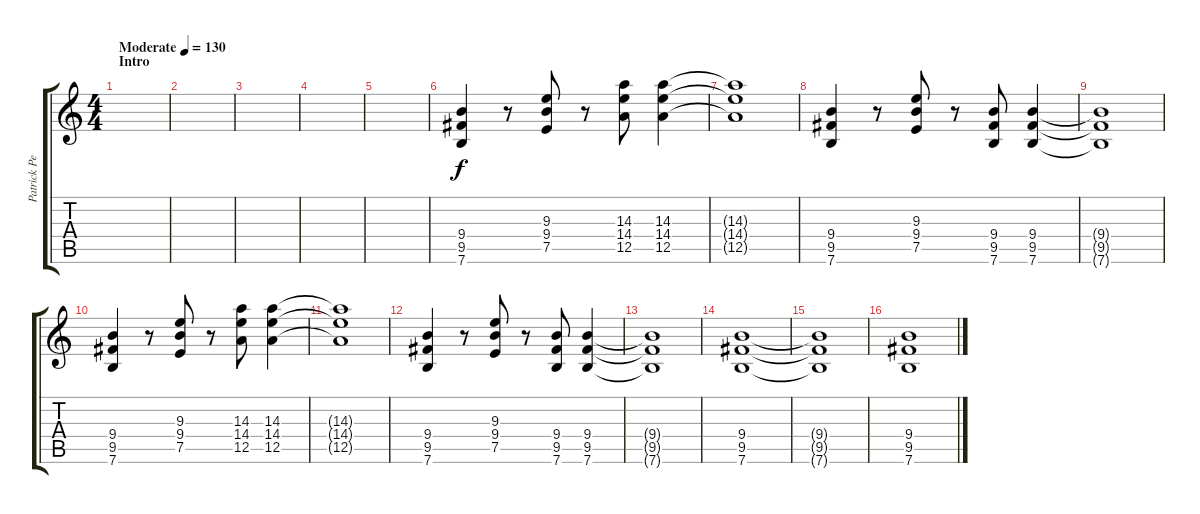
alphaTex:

\track ("Patrick Pentland" "Patrick Pe") {instrument overdrivenguitar}
\staff {score tabs}
\tuning (E4 B3 G3 D3 A2 E2) {hide}
\ts (4 4)
\section ("" "Intro")
\tempo (130 "Moderate")
\clef g2
\ks c
|
|
|
|
|
(9.4 9.5 7.6).4 r.8 (9.3 9.4 7.5).8 r.8 (14.3 14.4 12.5).8 (14.3 14.4 12.5).4 |
(14.3{t} 14.4{t} 12.5{t}).1 |
(9.4 9.5 7.6).4 r.8 (9.3 9.4 7.5).8 r.8 (9.4 9.5 7.6).8 (9.4 9.5 7.6).4 |
(9.4{t} 9.5{t} 7.6{t}).1 |
(9.4 9.5 7.6).4 r.8 (9.3 9.4 7.5).8 r.8 (14.3 14.4 12.5).8 (14.3 14.4 12.5).4 |
(14.3{t} 14.4{t} 12.5{t}).1 |
(9.4 9.5 7.6).4 r.8 (9.3 9.4 7.5).8 r.8 (9.4 9.5 7.6).8 (9.4 9.5 7.6).4 |
(9.4{t} 9.5{t} 7.6{t}).1 |
(9.4 9.5 7.6).1 |
(9.4{t} 9.5{t} 7.6{t}).1 |
(9.4 9.5 7.6).1
